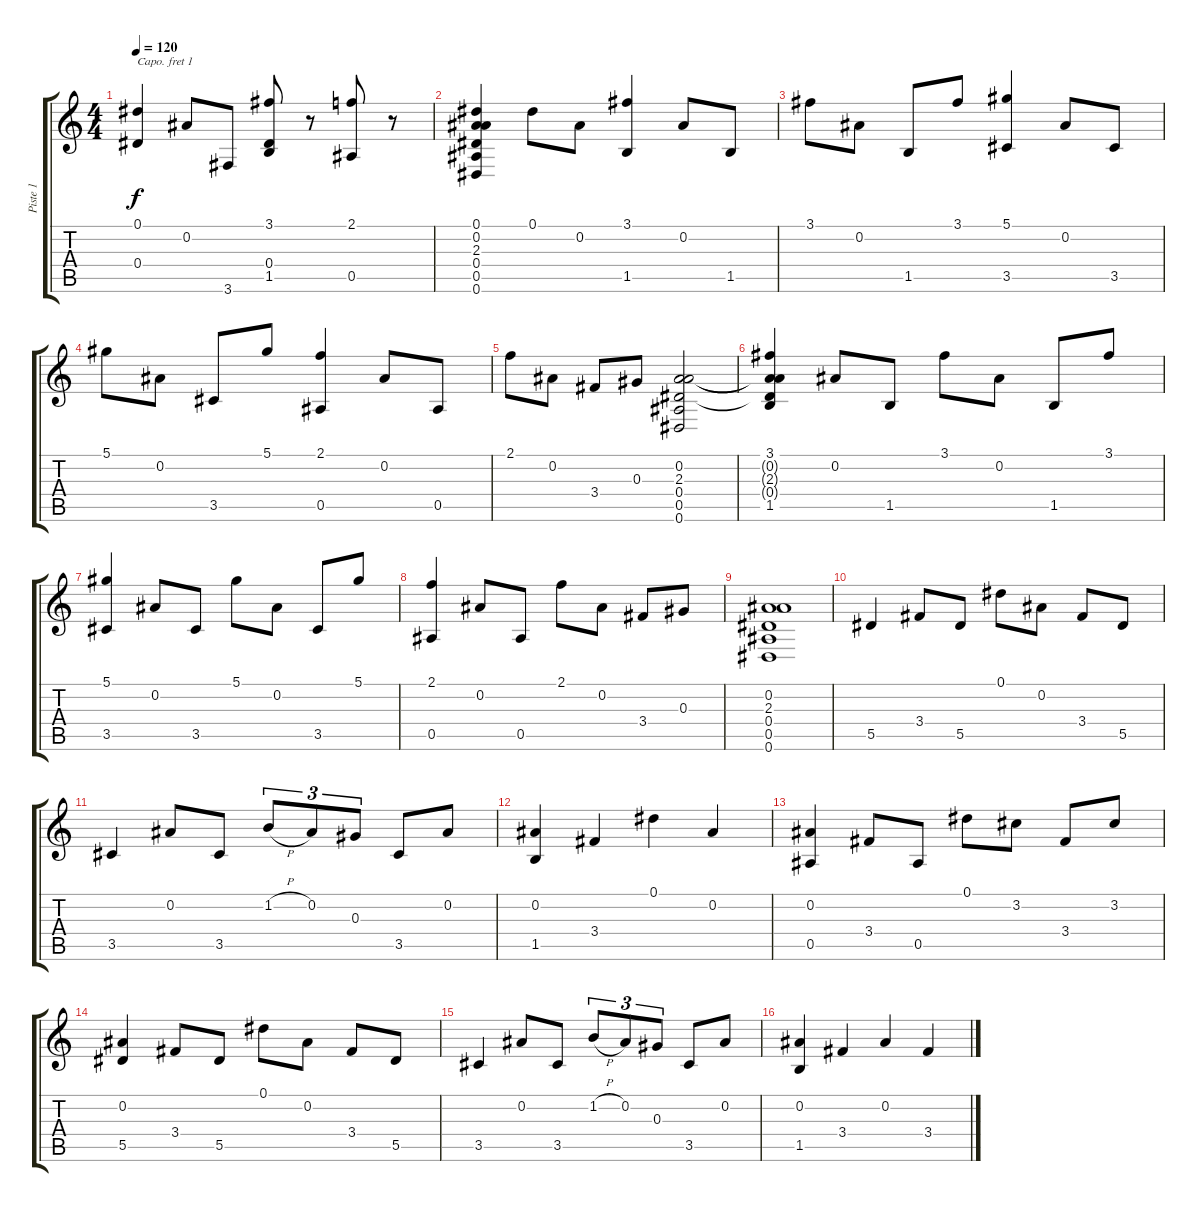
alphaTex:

\track ("Piste 1" "Piste 1") {instrument acousticguitarsteel}
\staff {score tabs}
\capo 1
\tuning (D4 A3 G3 D3 A2 D2) {hide}
\ts (4 4)
\tempo 120
\clef g2
\ks c
(0.1 0.4).4{dy f} 0.2.8 3.6.8 (3.1 0.4 1.5).8 r.8 (2.1 0.5).8 r.8 |
(0.1 0.2 2.3 0.4 0.5 0.6).4 0.1.8 0.2.8 (3.1 1.5).4 0.2.8 1.5.8 |
3.1.8 0.2.8 1.5.8 3.1.8 (5.1 3.5).4 0.2.8 3.5.8 |
5.1.8 0.2.8 3.5.8 5.1.8 (2.1 0.5).4 0.2.8 0.5.8 |
2.1.8 0.2.8 3.4.8 0.3.8 (0.2 2.3 0.4 0.5 0.6).2 |
(3.1 0.2{t} 2.3{t} 0.4{t} 1.5).4 0.2.8 1.5.8 3.1.8 0.2.8 1.5.8 3.1.8 |
(5.1 3.5).4 0.2.8 3.5.8 5.1.8 0.2.8 3.5.8 5.1.8 |
(2.1 0.5).4 0.2.8 0.5.8 2.1.8 0.2.8 3.4.8 0.3.8 |
(0.2 2.3 0.4 0.5 0.6).1 |
5.5.4 3.4.8 5.5.8 0.1.8 0.2.8 3.4.8 5.5.8 |
3.5.4 0.2.8 3.5.8 1.2{h}.8{tu (3 2)} 0.2.8{tu (3 2)} 0.3.8{tu (3 2)} 3.5.8 0.2.8 |
(0.2 1.5).4 3.4.4 0.1.4 0.2.4 |
(0.2 0.5).4 3.4.8 0.5.8 0.1.8 3.2.8 3.4.8 3.2.8 |
(0.2 5.5).4 3.4.8 5.5.8 0.1.8 0.2.8 3.4.8 5.5.8 |
3.5.4 0.2.8 3.5.8 1.2{h}.8{tu (3 2)} 0.2.8{tu (3 2)} 0.3.8{tu (3 2)} 3.5.8 0.2.8 |
(0.2 1.5).4 3.4.4 0.2.4 3.4.4
